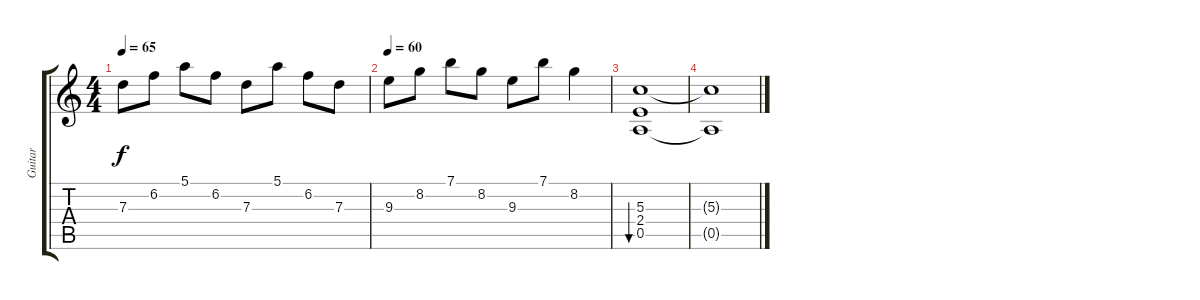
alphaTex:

\track ("Guitar" "Guitar") {instrument overdrivenguitar}
\staff {score tabs}
\tuning (E4 B3 G3 D3 A2 E2) {hide}
\ts (4 4)
\tempo 65
\clef g2
\ks c
7.3.8{dy f} 6.2.8 5.1.8 6.2.8 7.3.8 5.1.8 6.2.8 7.3.8 |
\tempo 60
9.3.8 8.2.8 7.1.8 8.2.8 9.3.8 7.1.8 8.2.4 |
(5.3 2.4 0.5).1{bu 240} |
(5.3{t} 0.5{t}).1
